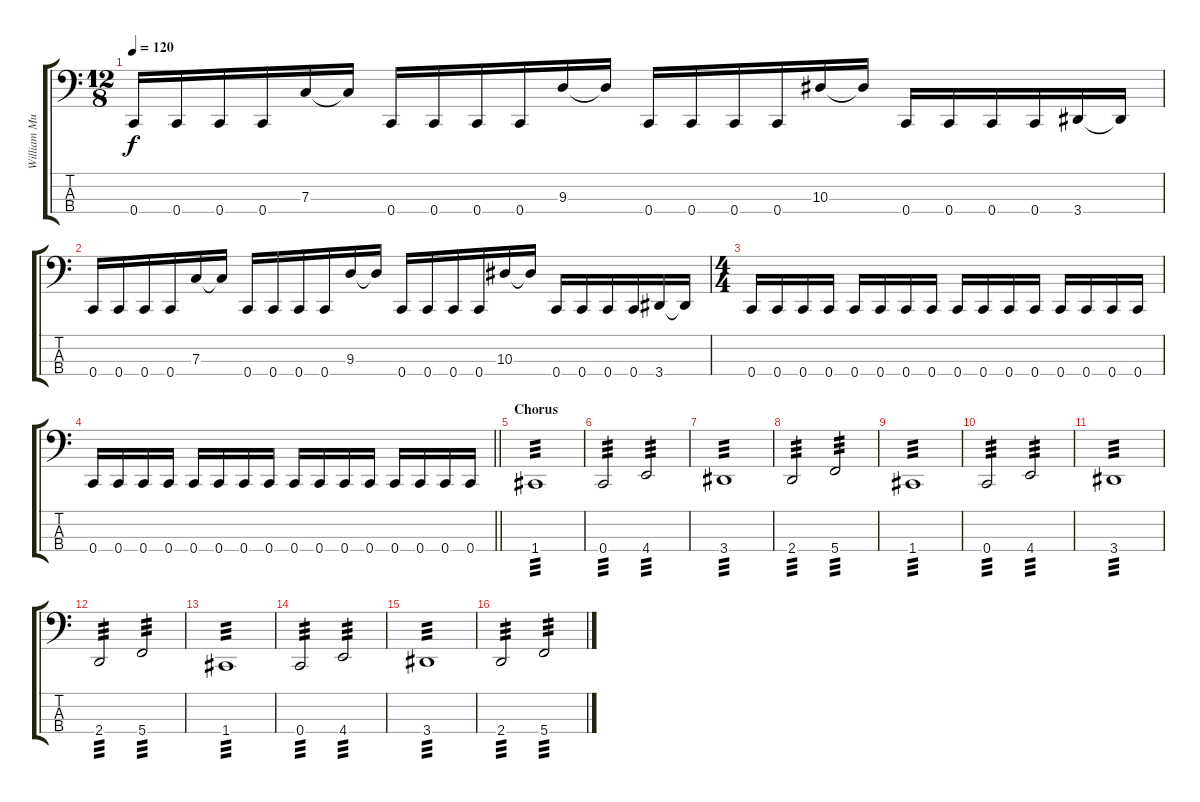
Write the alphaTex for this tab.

\track ("William Murderface (Bass)" "William Mu") {instrument electricbasspick}
\staff {score tabs}
\tuning (Eb2 Bb1 F1 C1) {hide}
\ts (12 8)
\tempo 120
\clef f4
\ks c
0.4.16{dy f} 0.4.16 0.4.16 0.4.16 7.3.16 7.3{t}.16 0.4.16 0.4.16 0.4.16 0.4.16 9.3.16 9.3{t}.16 0.4.16 0.4.16 0.4.16 0.4.16 10.3.16 10.3{t}.16 0.4.16 0.4.16 0.4.16 0.4.16 3.4.16 3.4{t}.16 |
0.4.16 0.4.16 0.4.16 0.4.16 7.3.16 7.3{t}.16 0.4.16 0.4.16 0.4.16 0.4.16 9.3.16 9.3{t}.16 0.4.16 0.4.16 0.4.16 0.4.16 10.3.16 10.3{t}.16 0.4.16 0.4.16 0.4.16 0.4.16 3.4.16 3.4{t}.16 |
\ts (4 4)
0.4.16 0.4.16 0.4.16 0.4.16 0.4.16 0.4.16 0.4.16 0.4.16 0.4.16 0.4.16 0.4.16 0.4.16 0.4.16 0.4.16 0.4.16 0.4.16 |
\barLineRight lightlight
0.4.16 0.4.16 0.4.16 0.4.16 0.4.16 0.4.16 0.4.16 0.4.16 0.4.16 0.4.16 0.4.16 0.4.16 0.4.16 0.4.16 0.4.16 0.4.16 |
\section ("" "Chorus")
1.4.1{tp 3} |
0.4.2{tp 3} 4.4.2{tp 3} |
3.4.1{tp 3} |
2.4.2{tp 3} 5.4.2{tp 3} |
1.4.1{tp 3} |
0.4.2{tp 3} 4.4.2{tp 3} |
3.4.1{tp 3} |
2.4.2{tp 3} 5.4.2{tp 3} |
1.4.1{tp 3} |
0.4.2{tp 3} 4.4.2{tp 3} |
3.4.1{tp 3} |
2.4.2{tp 3} 5.4.2{tp 3}
